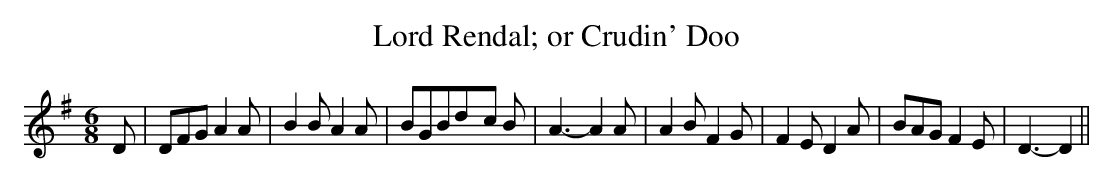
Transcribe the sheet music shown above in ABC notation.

X:1
T:Lord Rendal; or Crudin' Doo
M:6/8
L:1/8
K:G
 D| DFG A2 A| B2 B A2 A| BGBd-c B| A3- A2 A| A2 B F2 G| F2 E D2 A|\
 BAG F2 E| D3- D2||
